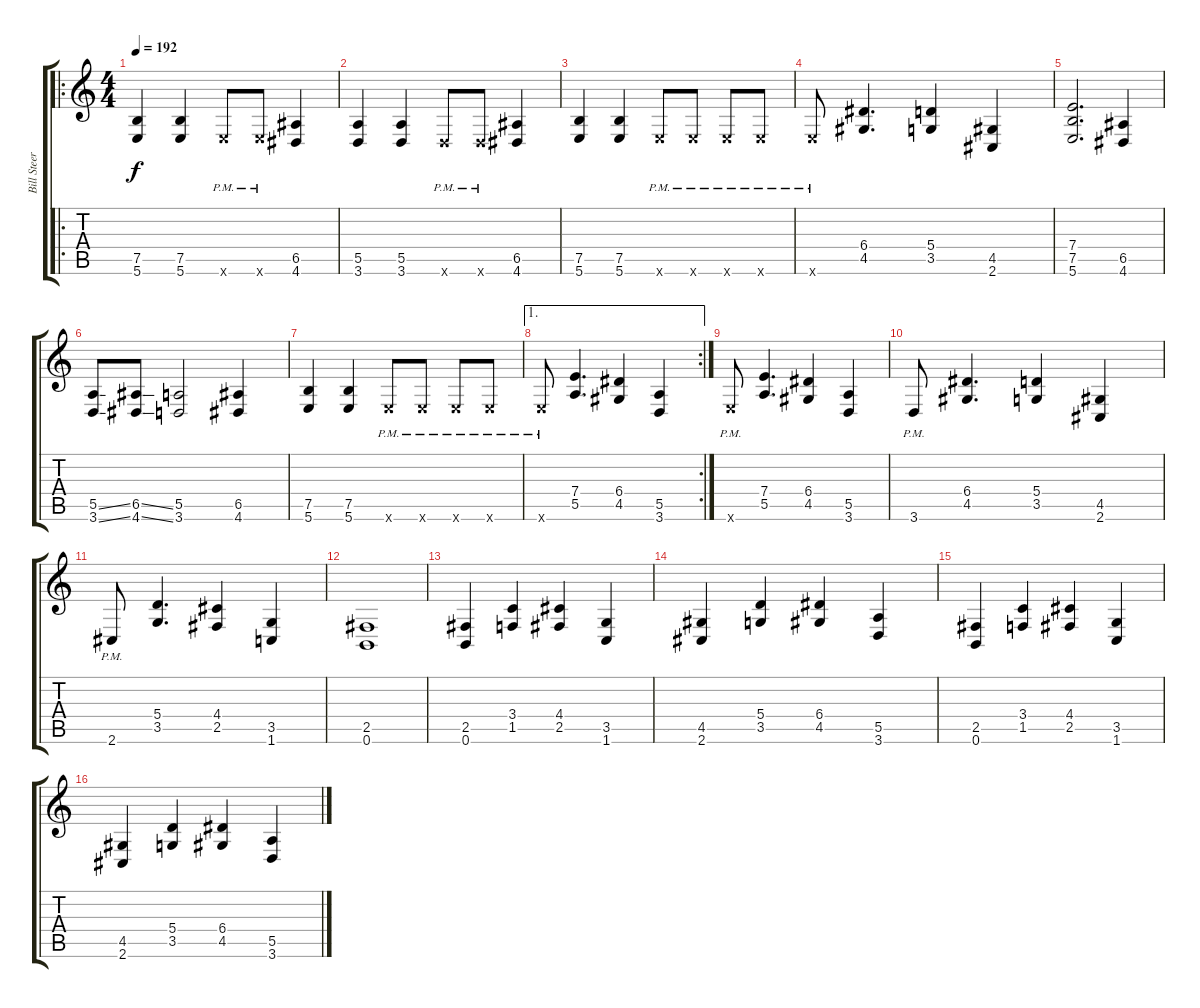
\track ("Bill Steer" "Bill Steer") {instrument distortionguitar}
\staff {score tabs}
\tuning (B3 Gb3 D3 A2 E2 B1) {hide}
\ro
\ts (4 4)
\tempo 192
\clef g2
\ks c
(7.5 5.6).4{dy f} (7.5 5.6).4 5.6{pm x}.8 5.6{pm x}.8 (6.5 4.6).4 |
(5.5 3.6).4 (5.5 3.6).4 3.6{pm x}.8 3.6{pm x}.8 (6.5 4.6).4 |
(7.5 5.6).4 (7.5 5.6).4 5.6{pm x}.8 5.6{pm x}.8 5.6{pm x}.8 5.6{pm x}.8 |
5.6{pm x}.8 (6.4 4.5).4{d} (5.4 3.5).4 (4.5 2.6).4 |
(7.4 7.5 5.6).2{d} (6.5 4.6).4 |
(5.5{ss} 3.6{ss}).8 (6.5{ss} 4.6{ss}).8 (5.5 3.6).2 (6.5 4.6).4 |
(7.5 5.6).4 (7.5 5.6).4 5.6{pm x}.8 5.6{pm x}.8 5.6{pm x}.8 5.6{pm x}.8 |
\ae 1
\rc 2
5.6{pm x}.8 (7.4 5.5).4{d} (6.4 4.5).4 (5.5 3.6).4 |
5.6{pm x}.8 (7.4 5.5).4{d} (6.4 4.5).4 (5.5 3.6).4 |
3.6{pm}.8 (6.4 4.5).4{d} (5.4 3.5).4 (4.5 2.6).4 |
2.6{pm}.8 (5.4 3.5).4{d} (4.4 2.5).4 (3.5 1.6).4 |
(2.5 0.6).1 |
(2.5 0.6).4 (3.4 1.5).4 (4.4 2.5).4 (3.5 1.6).4 |
(4.5 2.6).4 (5.4 3.5).4 (6.4 4.5).4 (5.5 3.6).4 |
(2.5 0.6).4 (3.4 1.5).4 (4.4 2.5).4 (3.5 1.6).4 |
(4.5 2.6).4 (5.4 3.5).4 (6.4 4.5).4 (5.5 3.6).4
